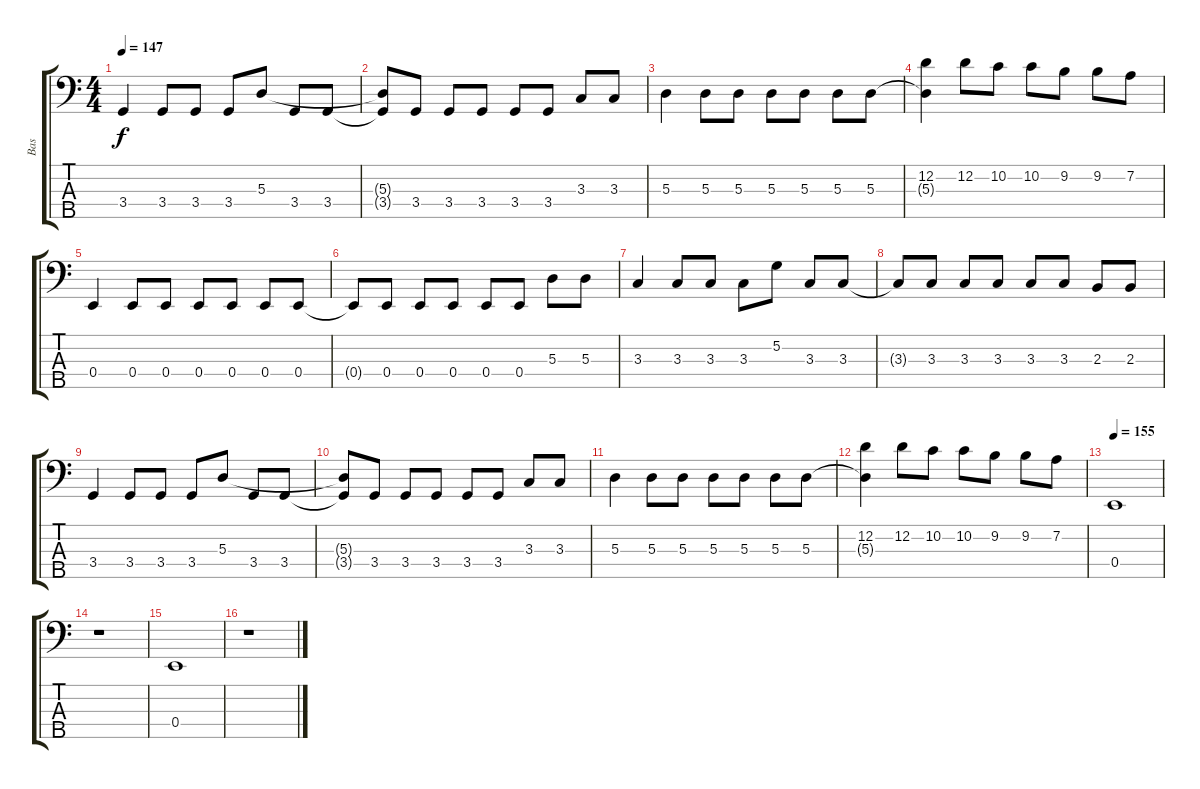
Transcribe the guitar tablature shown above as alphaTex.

\track ("Bas" "Bas") {instrument electricbasspick}
\staff {score tabs}
\tuning (G2 D2 A1 E1 B0) {hide}
\ts (4 4)
\tempo 147
\clef f4
\ks c
3.4.4{dy f} 3.4.8 3.4.8 3.4.8 5.3.8 3.4.8 3.4.8 |
(5.3{t} 3.4{t}).8 3.4.8 3.4.8 3.4.8 3.4.8 3.4.8 3.3.8 3.3.8 |
5.3.4 5.3.8 5.3.8 5.3.8 5.3.8 5.3.8 5.3.8 |
(12.2 5.3{t}).4 12.2.8 10.2.8 10.2.8 9.2.8 9.2.8 7.2.8 |
0.4.4 0.4.8 0.4.8 0.4.8 0.4.8 0.4.8 0.4.8 |
0.4{t}.8 0.4.8 0.4.8 0.4.8 0.4.8 0.4.8 5.3.8 5.3.8 |
3.3.4 3.3.8 3.3.8 3.3.8 5.2.8 3.3.8 3.3.8 |
3.3{t}.8 3.3.8 3.3.8 3.3.8 3.3.8 3.3.8 2.3.8 2.3.8 |
3.4.4 3.4.8 3.4.8 3.4.8 5.3.8 3.4.8 3.4.8 |
(5.3{t} 3.4{t}).8 3.4.8 3.4.8 3.4.8 3.4.8 3.4.8 3.3.8 3.3.8 |
5.3.4 5.3.8 5.3.8 5.3.8 5.3.8 5.3.8 5.3.8 |
(12.2 5.3{t}).4 12.2.8 10.2.8 10.2.8 9.2.8 9.2.8 7.2.8 |
\tempo 155
0.4.1 |
r.1 |
0.4.1 |
r.1
